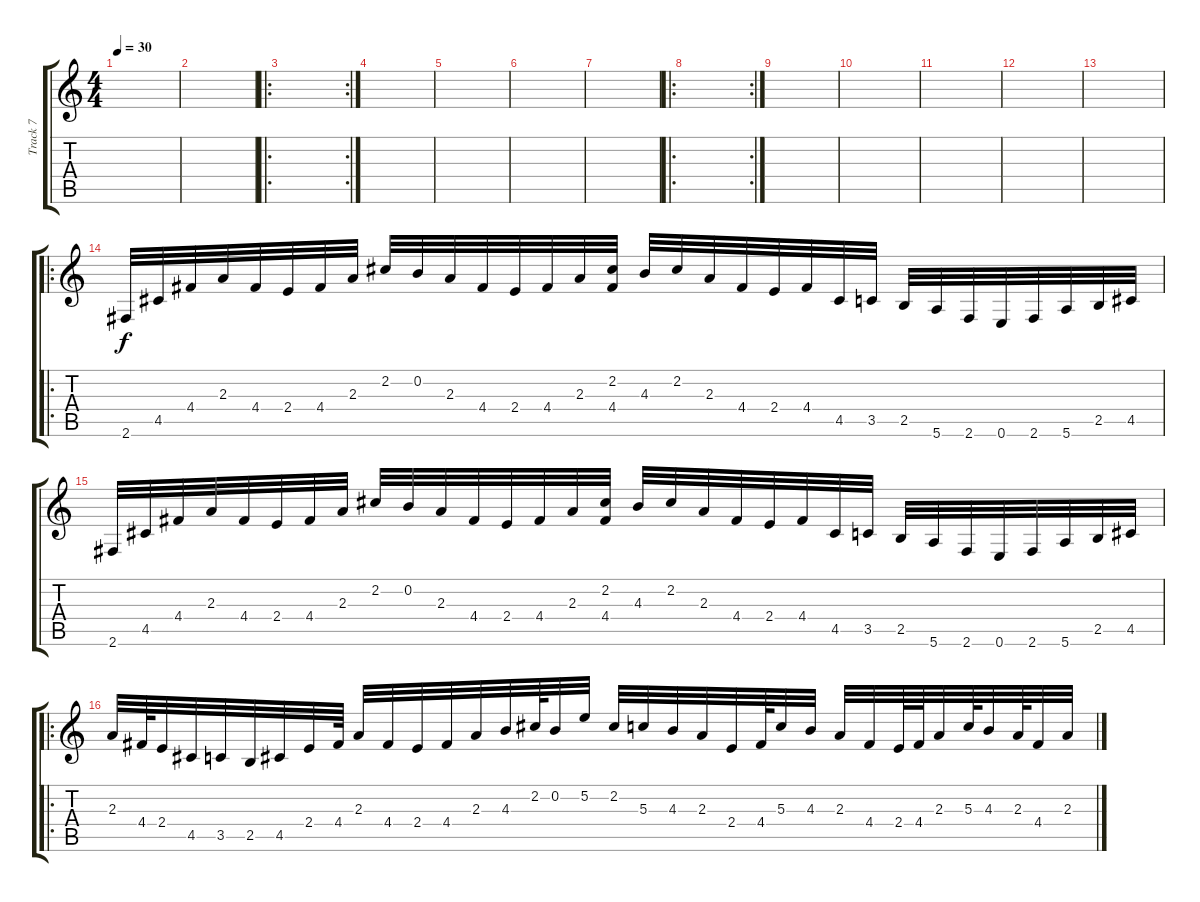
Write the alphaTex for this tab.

\track ("Track 7" "Track 7") {instrument electricguitarjazz}
\staff {score tabs}
\tuning (E4 B3 G3 D3 A2 E2) {hide}
\ts (4 4)
\tempo 30
\clef g2
\ks c
|
|
\ro
\rc 2
|
|
|
|
|
\ro
\rc 2
|
|
|
|
|
|
\ro
2.6.32 4.5.32 4.4.32 2.3.32 4.4.32 2.4.32 4.4.32 2.3.32 2.2.32 0.2.32 2.3.32 4.4.32 2.4.32 4.4.32 2.3.32 (2.2 4.4).32 4.3.32 2.2.32 2.3.32 4.4.32 2.4.32 4.4.32 4.5.32 3.5.32 2.5.32 5.6.32 2.6.32 0.6.32 2.6.32 5.6.32 2.5.32 4.5.32 |
2.6.32 4.5.32 4.4.32 2.3.32 4.4.32 2.4.32 4.4.32 2.3.32 2.2.32 0.2.32 2.3.32 4.4.32 2.4.32 4.4.32 2.3.32 (2.2 4.4).32 4.3.32 2.2.32 2.3.32 4.4.32 2.4.32 4.4.32 4.5.32 3.5.32 2.5.32 5.6.32 2.6.32 0.6.32 2.6.32 5.6.32 2.5.32 4.5.32 |
\ro
2.3.32 4.4.64 2.4.32 4.5.32 3.5.32 2.5.32 4.5.32 2.4.32 4.4.64 2.3.32 4.4.32 2.4.32 4.4.32 2.3.32 4.3.32 2.2.64 0.2.32 5.2.32 2.2.32 5.3.32 4.3.32 2.3.32 2.4.32 4.4.64 5.3.32 4.3.32 2.3.32 4.4.32 2.4.64 4.4.64 2.3.32 5.3.64 4.3.32 2.3.64 4.4.32 2.3.32
